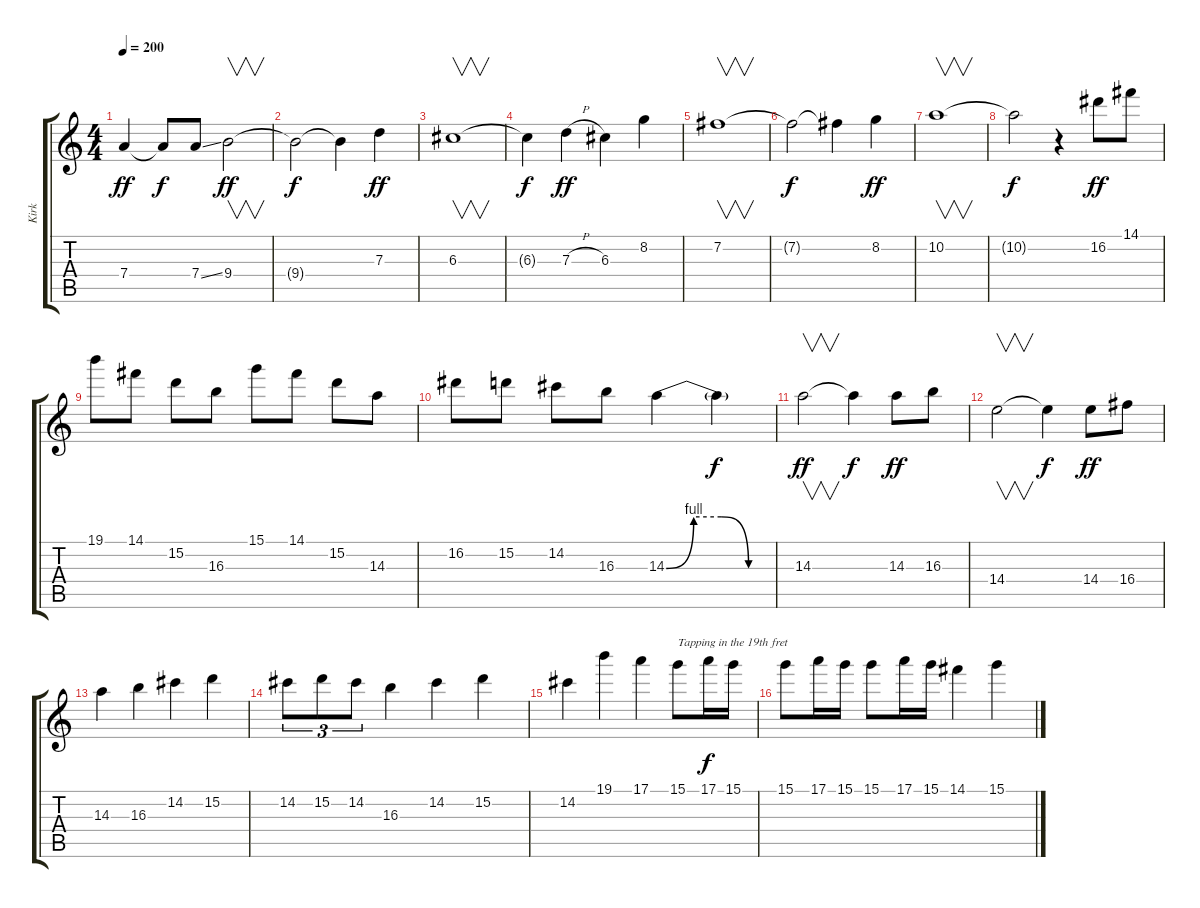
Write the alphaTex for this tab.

\track ("Kirk" "Kirk") {instrument distortionguitar}
\staff {score tabs}
\tuning (E4 B3 G3 D3 A2 E2) {hide}
\ts (4 4)
\tempo 200
\clef g2
\ks c
7.4.4{dy ff} 7.4{t}.8{dy f} 7.4{ss}.8 9.4.2{v dy ff} |
9.4{t}.2{dy f} 9.4{t}.4 7.3.4{dy ff} |
6.3.1{v} |
6.3{t}.4{dy f} 7.3{h}.4{dy ff} 6.3.4 8.2.4 |
7.2.1{v} |
7.2{t}.2{dy f} 7.2{t}.4 8.2.4{dy ff} |
10.2.1{v} |
10.2{t}.2{dy f} r.4 16.2.8{dy ff} 14.1.8 |
19.1.8 14.1.8 15.2.8 16.3.8 15.1.8 14.1.8 15.2.8 14.3.8 |
16.2.8 15.2.8 14.2.8 16.3.8 14.3{be (custom 0 0 15 4 30 4 45 0 60 0)}.4 14.3{t}.4{dy f} |
14.3.2{v dy ff} 14.3{t}.4{dy f} 14.3.8{dy ff} 16.3.8 |
14.4.2{v} 14.4{t}.4{dy f} 14.4.8{dy ff} 16.4.8 |
14.3.4 16.3.4 14.2.4 15.2.4 |
14.2.8{tu (3 2)} 15.2.8{tu (3 2)} 14.2.8{tu (3 2)} 16.3.4 14.2.4 15.2.4 |
14.2.4 19.1.4 17.1.4 15.1.8{txt "Tapping in the 19th fret"} 17.1.16{dy f} 15.1.16 |
15.1.8 17.1.16 15.1.16 15.1.8 17.1.16 15.1.16 14.1.4 15.1.4
